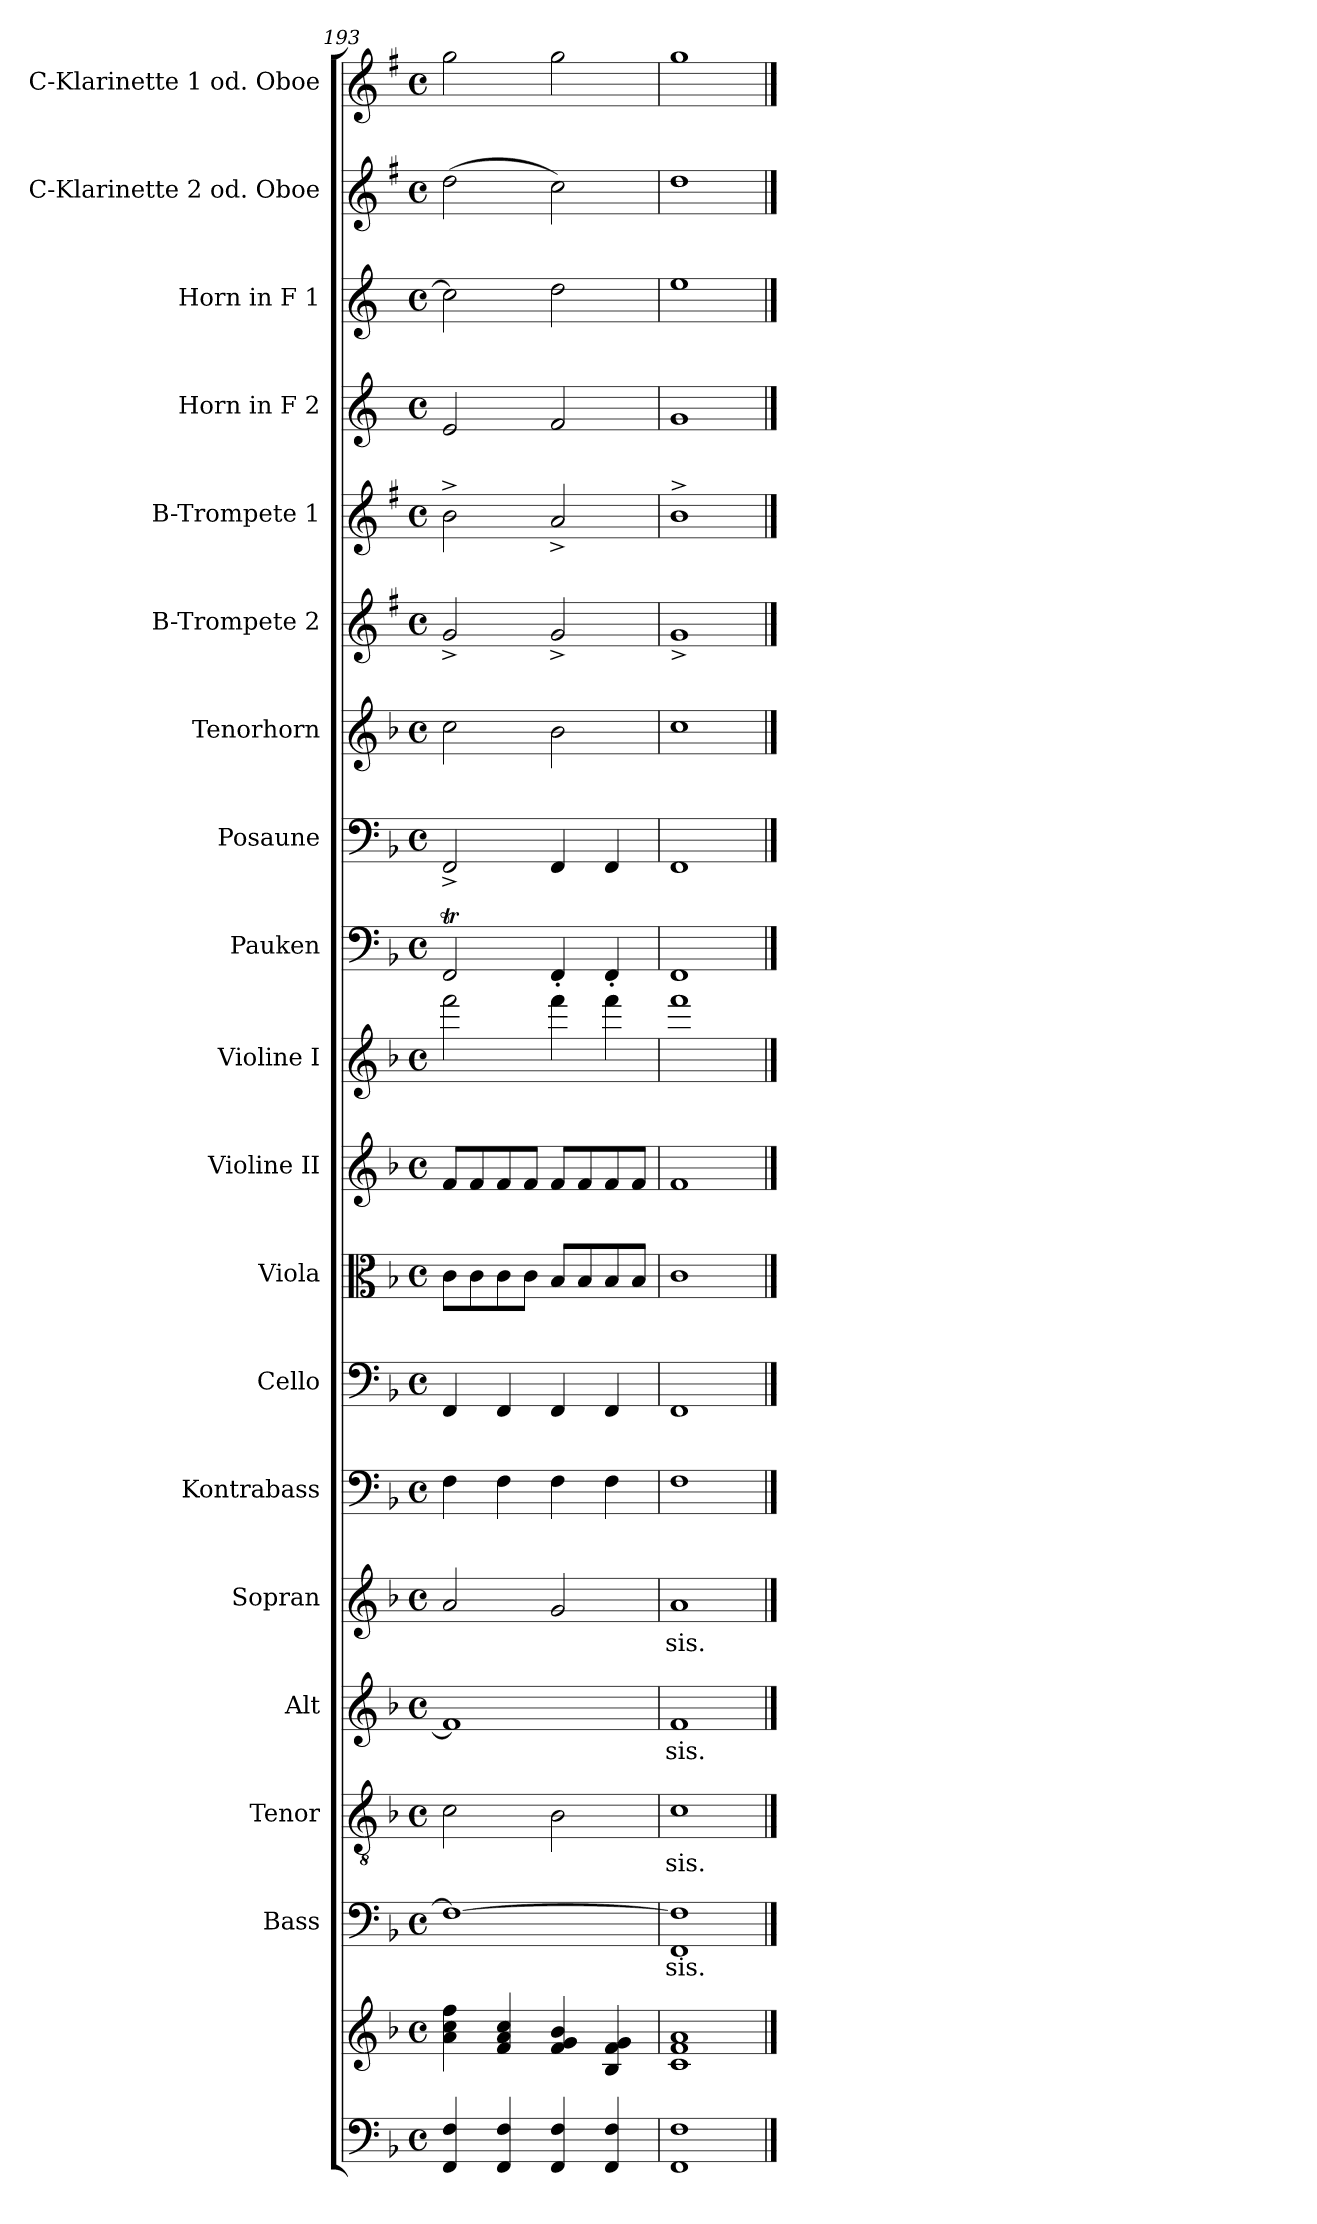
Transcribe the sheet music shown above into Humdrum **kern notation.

**kern	**kern	**kern	**text	**kern	**text	**kern	**text	**kern	**text	**kern	**kern	**kern	**kern	**kern	**kern	**kern	**kern	**kern	**kern	**kern	**kern	**kern	**kern
*part19	*part19	*part18	*part18	*part17	*part17	*part16	*part16	*part15	*part15	*part14	*part13	*part12	*part11	*part10	*part9	*part8	*part7	*part6	*part5	*part4	*part3	*part2	*part1
*staff20	*staff19	*staff18	*staff18	*staff17	*staff17	*staff16	*staff16	*staff15	*staff15	*staff14	*staff13	*staff12	*staff11	*staff10	*staff9	*staff8	*staff7	*staff6	*staff5	*staff4	*staff3	*staff2	*staff1
*	*	*I"Bass	*	*I"Tenor	*	*I"Alt	*	*I"Sopran	*	*I"Kontrabass	*I"Cello	*I"Viola	*I"Violine II	*I"Violine I	*I"Pauken	*I"Posaune	*I"Tenorhorn	*I"B-Trompete 2	*I"B-Trompete 1	*I"Horn in F 2	*I"Horn in F 1	*I"C-Klarinette 2 od. Oboe	*I"C-Klarinette 1 od. Oboe
*	*	*I'B.	*	*I'T.	*	*I'A.	*	*I'S.	*	*I'Kb.	*	*I'Vla.	*I'Vl. II	*I'Vl. I	*I'Pk.	*I'Pos.	*I'T. Hrn.	*I'B Trp. 2	*I'B Trp. 1	*	*	*I'C Kl. 2	*I'C Kl. 1
*clefF4	*clefG2	*clefF4	*	*clefGv2	*	*clefG2	*	*clefG2	*	*clefF4	*clefF4	*clefC3	*clefG2	*clefG2	*clefF4	*clefF4	*clefG2	*clefG2	*clefG2	*clefG2	*clefG2	*clefG2	*clefG2
*	*	*	*	*	*	*	*	*	*	*ITrd7c12	*	*	*	*	*	*	*ITrd8c14	*ITrd1c2	*ITrd1c2	*ITrd4c7	*ITrd4c7	*ITrd1c2	*ITrd1c2
*k[b-]	*k[b-]	*k[b-]	*	*k[b-]	*	*k[b-]	*	*k[b-]	*	*k[b-]	*k[b-]	*k[b-]	*k[b-]	*k[b-]	*k[b-]	*k[b-]	*k[b-]	*k[b-]	*k[b-]	*k[b-]	*k[b-]	*k[b-]	*k[b-]
*F:	*F:	*F:	*	*F:	*	*F:	*	*F:	*	*F:	*F:	*F:	*F:	*F:	*F:	*F:	*F:	*F:	*F:	*F:	*F:	*F:	*F:
*M4/4	*M4/4	*M4/4	*	*M4/4	*	*M4/4	*	*M4/4	*	*M4/4	*M4/4	*M4/4	*M4/4	*M4/4	*M4/4	*M4/4	*M4/4	*M4/4	*M4/4	*M4/4	*M4/4	*M4/4	*M4/4
*met(c)	*met(c)	*met(c)	*	*met(c)	*	*met(c)	*	*met(c)	*	*met(c)	*met(c)	*met(c)	*met(c)	*met(c)	*met(c)	*met(c)	*met(c)	*met(c)	*met(c)	*met(c)	*met(c)	*met(c)	*met(c)
=193	=193	=193	=193	=193	=193	=193	=193	=193	=193	=193	=193	=193	=193	=193	=193	=193	=193	=193	=193	=193	=193	=193	=193
4FF/ 4F/	4a\ 4cc\ 4ff\	1F_	.	2c\	.	1f]	.	2a/	.	4FF\	4FF/	8c\L	8f/L	2fff\	2FFT/	2FF^</	2c\	2f^</	2a^>\	2A/	2f\]	(>2cc\	2ff\
.	.	.	.	.	.	.	.	.	.	.	.	8c\	8f/	.	.	.	.	.	.	.	.	.	.
4FF/ 4F/	4f/ 4a/ 4cc/	.	.	.	.	.	.	.	.	4FF\	4FF/	8c\	8f/	.	.	.	.	.	.	.	.	.	.
.	.	.	.	.	.	.	.	.	.	.	.	8c\J	8f/J	.	.	.	.	.	.	.	.	.	.
4FF/ 4F/	4f/ 4g/ 4b-/	.	.	2B-\	.	.	.	2g/	.	4FF\	4FF/	8B-/L	8f/L	4fff\	4FF'</	4FF/	2B-\	2f^</	2g^</	2B-/	2g\	2b-\)	2ff\
.	.	.	.	.	.	.	.	.	.	.	.	8B-/	8f/	.	.	.	.	.	.	.	.	.	.
4FF/ 4F/	4B-/ 4f/ 4g/	.	.	.	.	.	.	.	.	4FF\	4FF/	8B-/	8f/	4fff\	4FF'</	4FF/	.	.	.	.	.	.	.
.	.	.	.	.	.	.	.	.	.	.	.	8B-/J	8f/J	.	.	.	.	.	.	.	.	.	.
=194	=194	=194	=194	=194	=194	=194	=194	=194	=194	=194	=194	=194	=194	=194	=194	=194	=194	=194	=194	=194	=194	=194	=194
!	!	!	!LO:LY:b	!	!LO:LY:b	!	!LO:LY:b	!	!LO:LY:b	!	!	!	!	!	!	!	!	!	!	!	!	!	!
1FF 1F	1c 1f 1a	1FF 1F]	-sis.	1c	-sis.	1f	-sis.	1a	-sis.	1FF	1FF	1c	1f	1fff	1FF	1FF	1c	1f^<	1a^>	1c	1a	1cc	1ff
==	==	==	==	==	==	==	==	==	==	==	==	==	==	==	==	==	==	==	==	==	==	==	==
*-	*-	*-	*-	*-	*-	*-	*-	*-	*-	*-	*-	*-	*-	*-	*-	*-	*-	*-	*-	*-	*-	*-	*-
